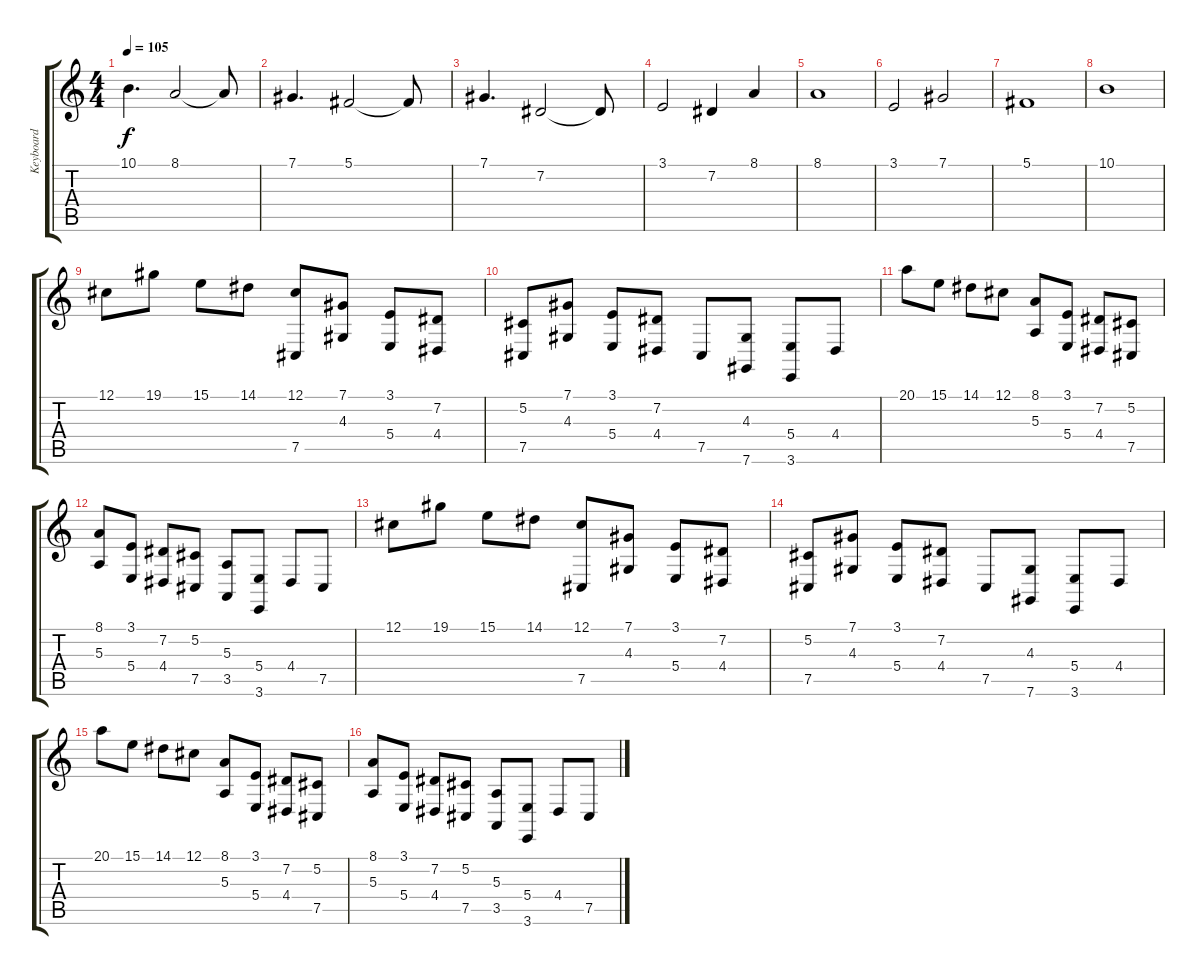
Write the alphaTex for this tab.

\track ("Keyboard" "Keyboard") {instrument synthstrings2}
\staff {score tabs}
\tuning (Db4 Ab3 E3 B2 Gb2 Db2) {hide}
\ts (4 4)
\tempo 105
\clef g2
\ks c
10.1.4{d dy f} 8.1.2 8.1{t}.8 |
7.1.4{d} 5.1.2 5.1{t}.8 |
7.1.4{d} 7.2.2 7.2{t}.8 |
3.1.2 7.2.4 8.1.4 |
8.1.1 |
3.1.2 7.1.2 |
5.1.1 |
10.1.1 |
12.1.8 19.1.8 15.1.8 14.1.8 (12.1 7.5).8 (7.1 4.3).8 (3.1 5.4).8 (7.2 4.4).8 |
(5.2 7.5).8 (7.1 4.3).8 (3.1 5.4).8 (7.2 4.4).8 7.5.8 (4.3 7.6).8 (5.4 3.6).8 4.4.8 |
20.1.8 15.1.8 14.1.8 12.1.8 (8.1 5.3).8 (3.1 5.4).8 (7.2 4.4).8 (5.2 7.5).8 |
(8.1 5.3).8 (3.1 5.4).8 (7.2 4.4).8 (5.2 7.5).8 (5.3 3.5).8 (5.4 3.6).8 4.4.8 7.5.8 |
12.1.8 19.1.8 15.1.8 14.1.8 (12.1 7.5).8 (7.1 4.3).8 (3.1 5.4).8 (7.2 4.4).8 |
(5.2 7.5).8 (7.1 4.3).8 (3.1 5.4).8 (7.2 4.4).8 7.5.8 (4.3 7.6).8 (5.4 3.6).8 4.4.8 |
20.1.8 15.1.8 14.1.8 12.1.8 (8.1 5.3).8 (3.1 5.4).8 (7.2 4.4).8 (5.2 7.5).8 |
(8.1 5.3).8 (3.1 5.4).8 (7.2 4.4).8 (5.2 7.5).8 (5.3 3.5).8 (5.4 3.6).8 4.4.8 7.5.8
